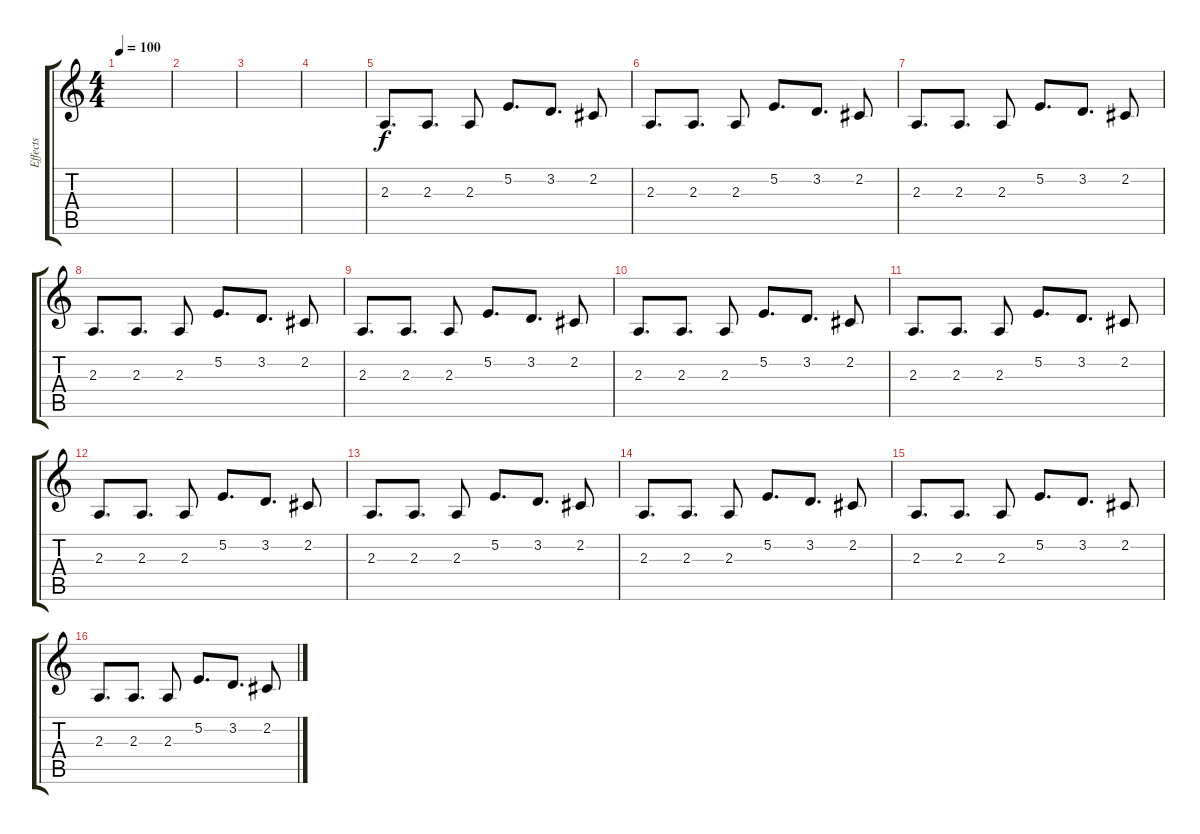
\track ("Effects" "Effects") {instrument electricpiano2}
\staff {score tabs}
\tuning (E4 B3 G3 D3 A2 E2) {hide}
\ts (4 4)
\tempo 100
\clef g2
\ks c
|
|
|
|
2.3.8{d} 2.3.8{d} 2.3.8 5.2.8{d} 3.2.8{d} 2.2.8 |
2.3.8{d} 2.3.8{d} 2.3.8 5.2.8{d} 3.2.8{d} 2.2.8 |
2.3.8{d} 2.3.8{d} 2.3.8 5.2.8{d} 3.2.8{d} 2.2.8 |
2.3.8{d} 2.3.8{d} 2.3.8 5.2.8{d} 3.2.8{d} 2.2.8 |
2.3.8{d} 2.3.8{d} 2.3.8 5.2.8{d} 3.2.8{d} 2.2.8 |
2.3.8{d} 2.3.8{d} 2.3.8 5.2.8{d} 3.2.8{d} 2.2.8 |
2.3.8{d} 2.3.8{d} 2.3.8 5.2.8{d} 3.2.8{d} 2.2.8 |
2.3.8{d} 2.3.8{d} 2.3.8 5.2.8{d} 3.2.8{d} 2.2.8 |
2.3.8{d} 2.3.8{d} 2.3.8 5.2.8{d} 3.2.8{d} 2.2.8 |
2.3.8{d} 2.3.8{d} 2.3.8 5.2.8{d} 3.2.8{d} 2.2.8 |
2.3.8{d} 2.3.8{d} 2.3.8 5.2.8{d} 3.2.8{d} 2.2.8 |
2.3.8{d} 2.3.8{d} 2.3.8 5.2.8{d} 3.2.8{d} 2.2.8
